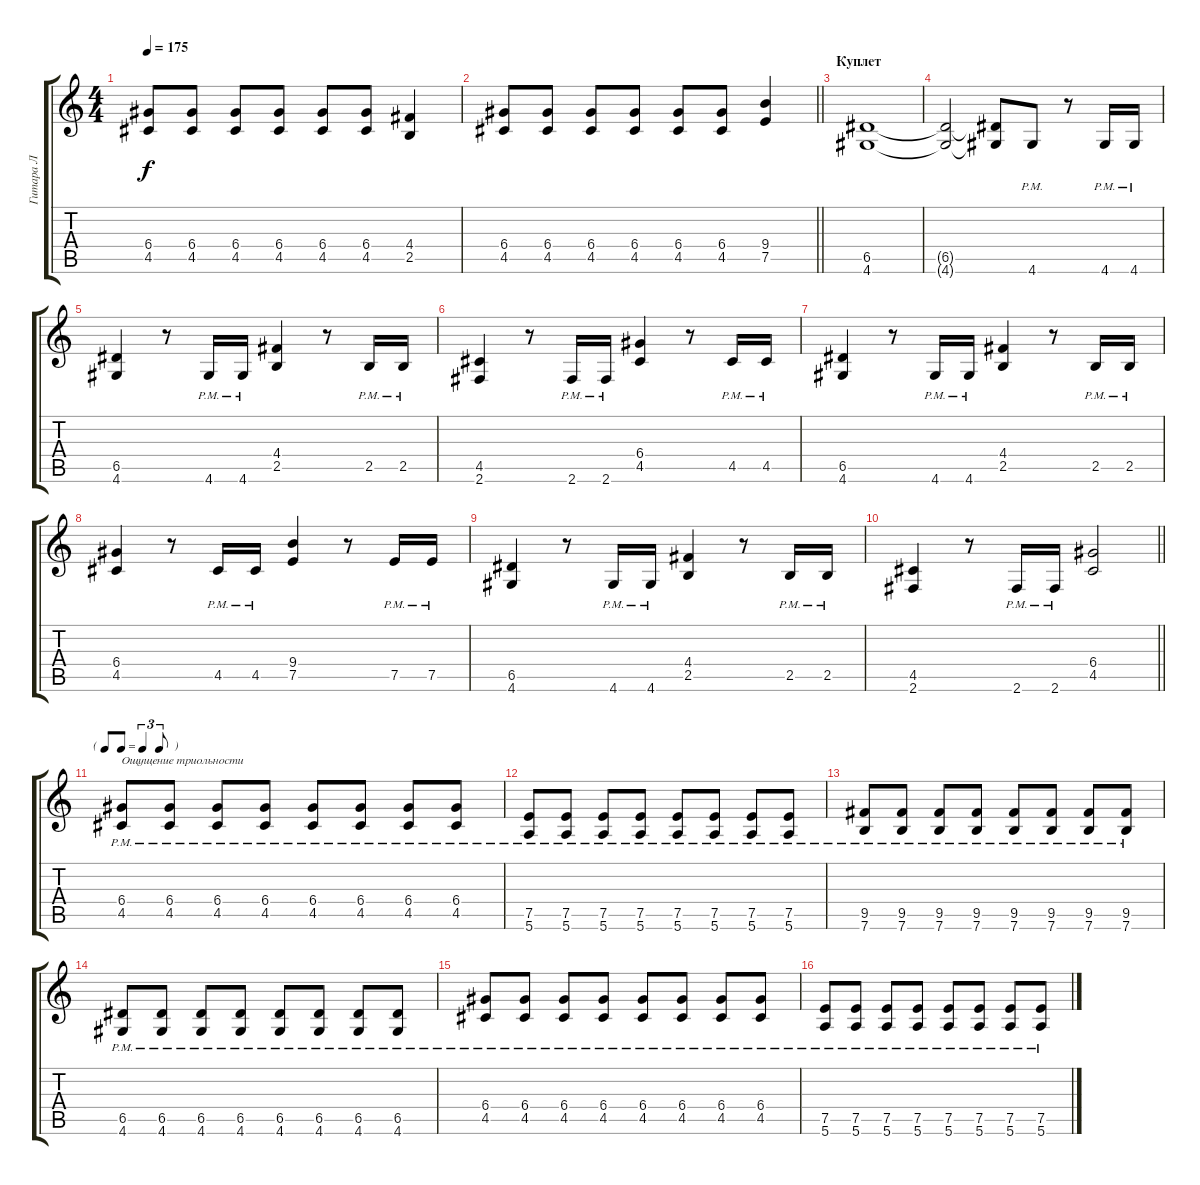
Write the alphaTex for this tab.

\track ("Гитара Л" "Гитара Л") {instrument distortionguitar}
\staff {score tabs}
\tuning (E4 B3 G3 D3 A2 E2) {hide}
\ts (4 4)
\tempo 175
\clef g2
\ks c
(6.4 4.5).8{dy f} (6.4 4.5).8 (6.4 4.5).8 (6.4 4.5).8 (6.4 4.5).8 (6.4 4.5).8 (4.4 2.5).4 |
\barLineRight lightlight
(6.4 4.5).8 (6.4 4.5).8 (6.4 4.5).8 (6.4 4.5).8 (6.4 4.5).8 (6.4 4.5).8 (9.4 7.5).4 |
\section ("" "Куплет")
(6.5 4.6).1{instrument distortionguitar} |
(6.5{t} 4.6{t}).2 (6.5{t} 4.6{t}).8 4.6{pm}.8 r.8 4.6{pm}.16 4.6{pm}.16 |
(6.5 4.6).4 r.8 4.6{pm}.16 4.6{pm}.16 (4.4 2.5).4 r.8 2.5{pm}.16 2.5{pm}.16 |
(4.5 2.6).4 r.8 2.6{pm}.16 2.6{pm}.16 (6.4 4.5).4 r.8 4.5{pm}.16 4.5{pm}.16 |
(6.5 4.6).4 r.8 4.6{pm}.16 4.6{pm}.16 (4.4 2.5).4 r.8 2.5{pm}.16 2.5{pm}.16 |
(6.4 4.5).4 r.8 4.5{pm}.16 4.5{pm}.16 (9.4 7.5).4 r.8 7.5{pm}.16 7.5{pm}.16 |
(6.5 4.6).4 r.8 4.6{pm}.16 4.6{pm}.16 (4.4 2.5).4 r.8 2.5{pm}.16 2.5{pm}.16 |
\barLineRight lightlight
(4.5 2.6).4 r.8 2.6{pm}.16 2.6{pm}.16 (6.4 4.5).2 |
\tf triplet8th
\section ("" " ")
(6.4{pm} 4.5{pm}).8{txt "Ощущение триольности"} (6.4{pm} 4.5{pm}).8 (6.4{pm} 4.5{pm}).8 (6.4{pm} 4.5{pm}).8 (6.4{pm} 4.5{pm}).8 (6.4{pm} 4.5{pm}).8 (6.4{pm} 4.5{pm}).8 (6.4{pm} 4.5{pm}).8 |
(7.5{pm} 5.6{pm}).8 (7.5{pm} 5.6{pm}).8 (7.5{pm} 5.6{pm}).8 (7.5{pm} 5.6{pm}).8 (7.5{pm} 5.6{pm}).8 (7.5{pm} 5.6{pm}).8 (7.5{pm} 5.6{pm}).8 (7.5{pm} 5.6{pm}).8 |
(9.5{pm} 7.6{pm}).8 (9.5{pm} 7.6{pm}).8 (9.5{pm} 7.6{pm}).8 (9.5{pm} 7.6{pm}).8 (9.5{pm} 7.6{pm}).8 (9.5{pm} 7.6{pm}).8 (9.5{pm} 7.6{pm}).8 (9.5{pm} 7.6{pm}).8 |
(6.5{pm} 4.6{pm}).8 (6.5{pm} 4.6{pm}).8 (6.5{pm} 4.6{pm}).8 (6.5{pm} 4.6{pm}).8 (6.5{pm} 4.6{pm}).8 (6.5{pm} 4.6{pm}).8 (6.5{pm} 4.6{pm}).8 (6.5{pm} 4.6{pm}).8 |
(6.4{pm} 4.5{pm}).8 (6.4{pm} 4.5{pm}).8 (6.4{pm} 4.5{pm}).8 (6.4{pm} 4.5{pm}).8 (6.4{pm} 4.5{pm}).8 (6.4{pm} 4.5{pm}).8 (6.4{pm} 4.5{pm}).8 (6.4{pm} 4.5{pm}).8 |
(7.5{pm} 5.6{pm}).8 (7.5{pm} 5.6{pm}).8 (7.5{pm} 5.6{pm}).8 (7.5{pm} 5.6{pm}).8 (7.5{pm} 5.6{pm}).8 (7.5{pm} 5.6{pm}).8 (7.5{pm} 5.6{pm}).8 (7.5{pm} 5.6{pm}).8
